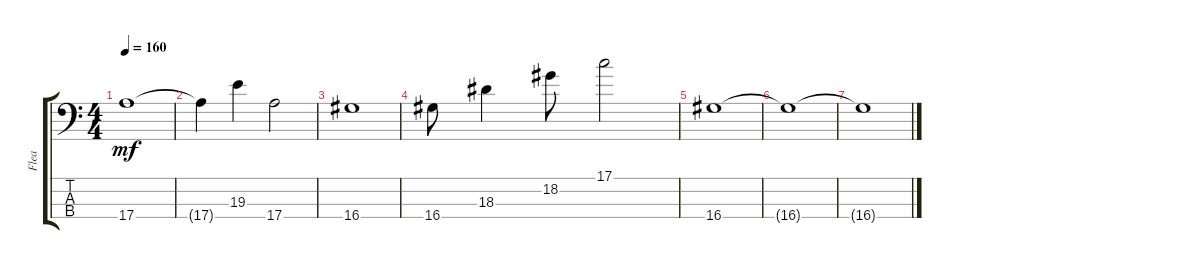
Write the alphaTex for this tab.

\track ("Flea" "Flea") {instrument electricbassfinger}
\staff {score tabs}
\tuning (G2 D2 A1 E1) {hide}
\ts (4 4)
\tempo 160
\clef f4
\ks c
17.4.1{dy mf} |
17.4{t}.4 19.3.4 17.4.2 |
16.4.1 |
16.4.8 18.3.4 18.2.8 17.1.2 |
16.4.1 |
16.4{t}.1 |
16.4{t}.1
